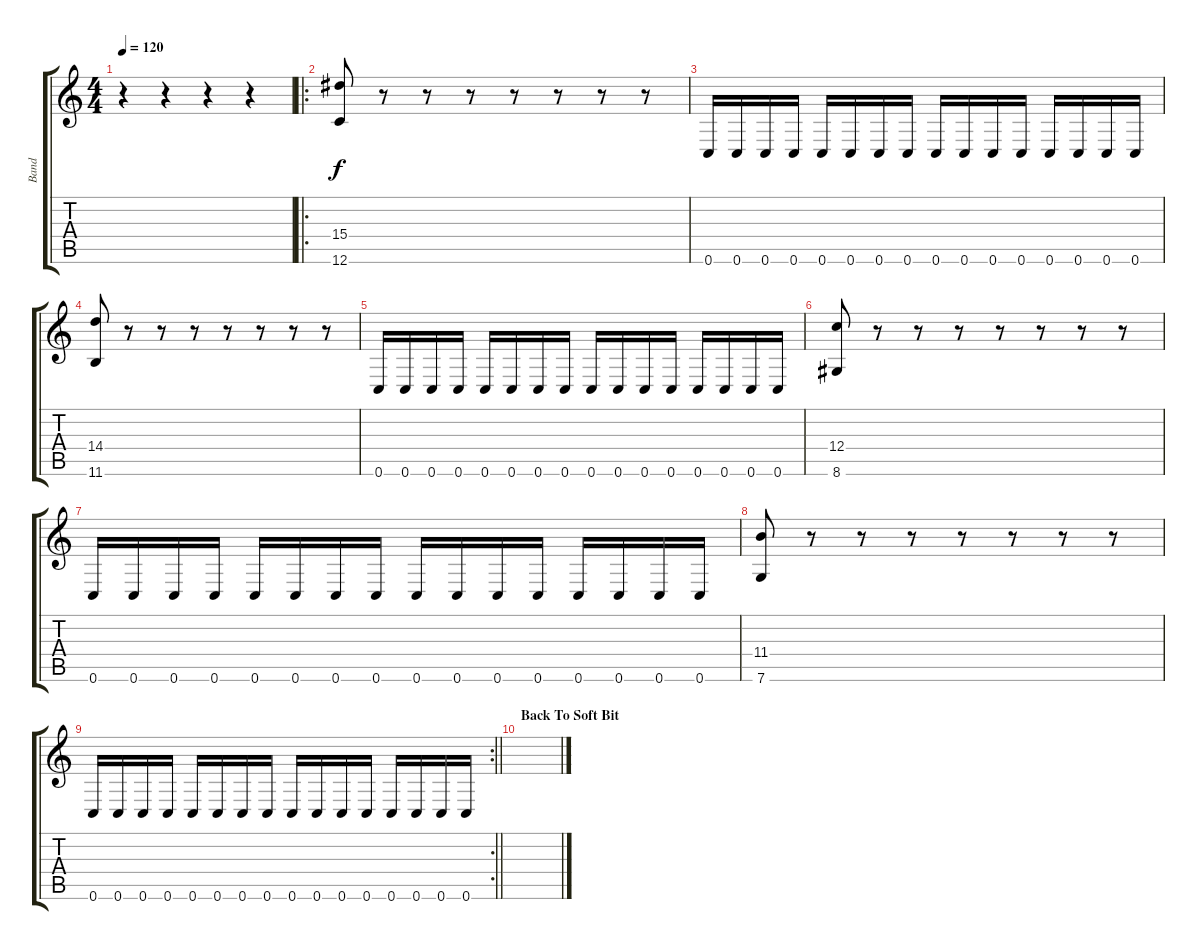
\track ("Band" "Band") {instrument distortionguitar}
\staff {score tabs}
\tuning (D4 A3 F3 C3 G2 C2) {hide}
\ts (4 4)
\tempo 120
\clef g2
\ks c
r.4{dy f} r.4 r.4 r.4 |
\ro
(15.4 12.6).8 r.8 r.8 r.8 r.8 r.8 r.8 r.8 |
0.6.16 0.6.16 0.6.16 0.6.16 0.6.16 0.6.16 0.6.16 0.6.16 0.6.16 0.6.16 0.6.16 0.6.16 0.6.16 0.6.16 0.6.16 0.6.16 |
(14.4 11.6).8 r.8 r.8 r.8 r.8 r.8 r.8 r.8 |
0.6.16 0.6.16 0.6.16 0.6.16 0.6.16 0.6.16 0.6.16 0.6.16 0.6.16 0.6.16 0.6.16 0.6.16 0.6.16 0.6.16 0.6.16 0.6.16 |
(12.4 8.6).8 r.8 r.8 r.8 r.8 r.8 r.8 r.8 |
0.6.16 0.6.16 0.6.16 0.6.16 0.6.16 0.6.16 0.6.16 0.6.16 0.6.16 0.6.16 0.6.16 0.6.16 0.6.16 0.6.16 0.6.16 0.6.16 |
(11.4 7.6).8 r.8 r.8 r.8 r.8 r.8 r.8 r.8 |
\rc 2
\barLineRight lightlight
0.6.16 0.6.16 0.6.16 0.6.16 0.6.16 0.6.16 0.6.16 0.6.16 0.6.16 0.6.16 0.6.16 0.6.16 0.6.16 0.6.16 0.6.16 0.6.16 |
\section ("" "Back To Soft Bit")
